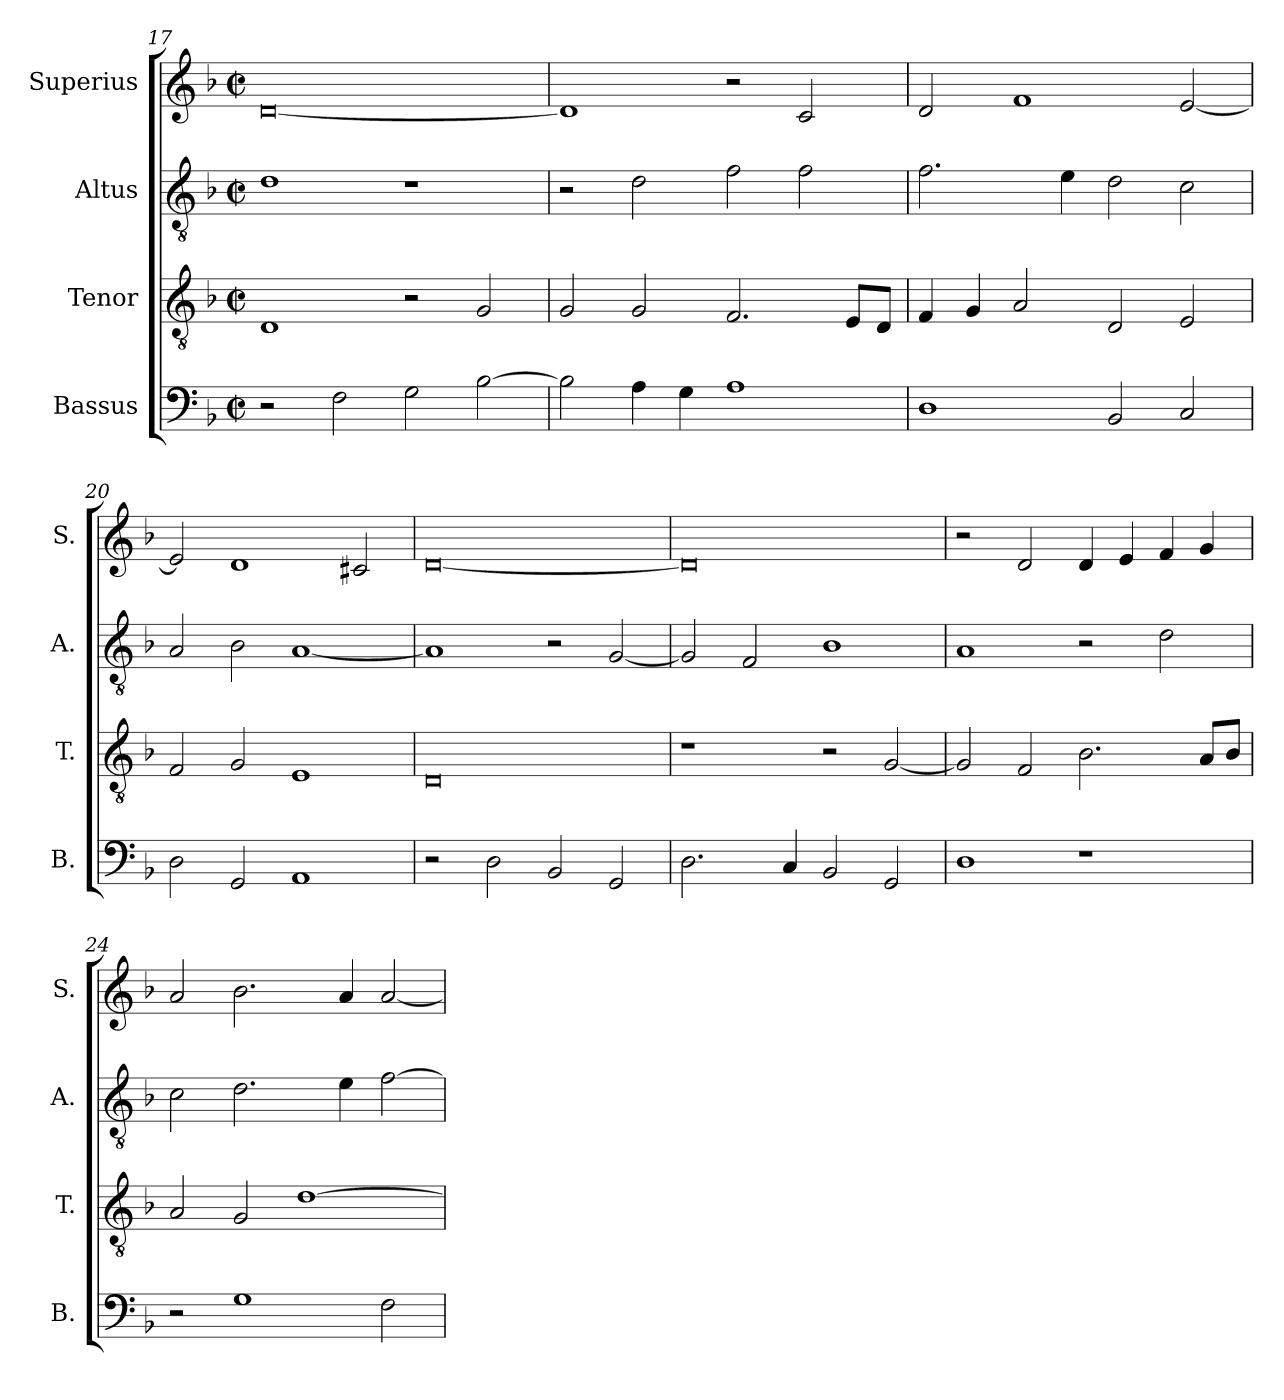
**kern	**kern	**kern	**kern
*part4	*part3	*part2	*part1
*staff4	*staff3	*staff2	*staff1
*I"Bassus	*I"Tenor	*I"Altus	*I"Superius
*I'B.	*I'T.	*I'A.	*I'S.
*clefF4	*clefGv2	*clefGv2	*clefG2
*	*ITrd7c12	*ITrd7c12	*
*k[b-]	*k[b-]	*k[b-]	*k[b-]
*d:	*d:	*d:	*d:
*M2/2	*M2/2	*M2/2	*M2/2
*met(c|)	*met(c|)	*met(c|)	*met(c|)
=17	=17	=17	=17
2r	1DDi	1Di	[<0di
2Fi\	.	.	.
2Gi\	2r	1r	.
[>2B-i\	2GGi/	.	.
!!LO:LB:g=z
=18	=18	=18	=18
2B-i\]	2GGi/	2r	1di]
4Ai\	2GGi/	2Di\	.
4Gi\	.	.	.
1Ai	2.FFi/	2Fi\	2r
.	.	2Fi\	2ci/
.	8EEi/L	.	.
.	8DDi/J	.	.
=19	=19	=19	=19
1Di	4FFi/	2.Fi\	2di/
.	4GGi/	.	.
.	2AAi/	.	1fi
.	.	4Ei\	.
2BB-i/	2DDi/	2Di\	.
2Ci/	2EEi/	2Ci\	[<2ei/
=20	=20	=20	=20
2Di\	2FFi/	2AAi/	2ei/]
2GGi/	2GGi/	2BB-i\	1di
1AAi	1EEi	[<1AAi	.
.	.	.	2c#Xi/
=21	=21	=21	=21
2r	0DDi	1AAi]	[<0di
2Di\	.	.	.
2BB-i/	.	2r	.
2GGi/	.	[<2GGi/	.
=22	=22	=22	=22
2.Di\	1r	2GGi/]	0di]
.	.	2FFi/	.
4Ci/	.	.	.
2BB-i/	2r	1BB-i	.
2GGi/	[<2GGi/	.	.
!!LO:LB:g=z
=23	=23	=23	=23
1Di	2GGi/]	1AAi	2r
.	2FFi/	.	2di/
1r	2.BB-i\	2r	4di/
.	.	.	4ei/
.	.	2Di\	4fi/
.	8AAi/L	.	4gi/
.	8BB-i/J	.	.
=24	=24	=24	=24
2r	2AAi/	2Ci\	2ai/
1Gi	2GGi/	2.Di\	2.b-i\
.	[>1Di	.	.
.	.	4Ei\	4ai/
2Fi\	.	[>2Fi\	[<2ai/
=	=	=	=
*-	*-	*-	*-
